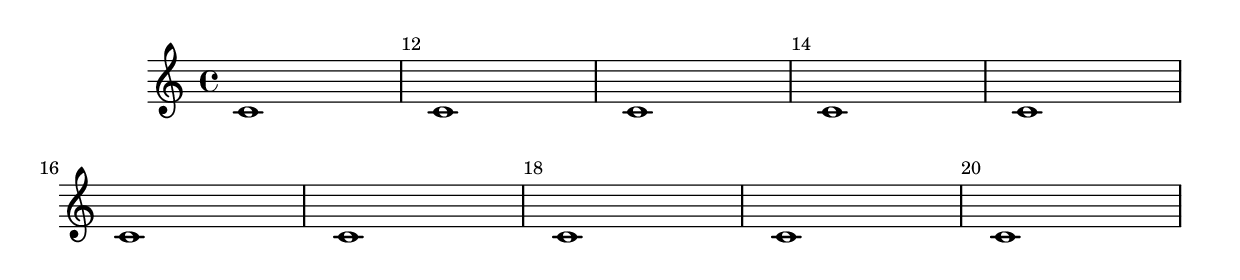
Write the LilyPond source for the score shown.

%% Do not edit this file; it is automatically
%% generated from LSR http://lsr.dsi.unimi.it
%% This file is in the public domain.
\version "2.13.16"

\header {
  lsrtags = "rhythms"

%% Translation of GIT committish: 00ef2ac3dd16e21c9ffdffaa4d6d043a3f1a76e6
  texidoces = "

Se pueden imprimir los números de compás a intervalos regulares
mediante el establecimiento de la propiedad
@code{barNumberVisibility}.  Aquí los números de compás se
imprimen a cada dos compases excepto al final de la línea.

"

  doctitlees = "Imprimir números de compás a intervalos regulares"



%% Translation of GIT committish: d96023d8792c8af202c7cb8508010c0d3648899d
  texidocde = "
Taktnummern können in regelmäßigen Intervallen gesetzt werden, indem
man die Eigenschaft @code{barNumberVisibility} definiert.  In diesem
Beispiel werden die Taktnummern jeden zweiten Takt gesetzt, außer
am Ende einer Zeile.

"
  doctitlede = "Setzen der Taktnummern in regelmäßigen Intevallen"



%% Translation of GIT committish: 21c8461ea87cd670a35a40b91d3ef20de03a0409
  texidocfr = "
Vous pouvez imprimer un numéro de mesure à intervalle régulier plutôt
qu'en tête de chaque ligne seulement, en recourrant à la propriété
@code{barNumberVisibility}.  Voici comment afficher le numéro toutes les
deux mesures sauf en fin de ligne.

"
  doctitlefr = "Imprimer les numéros de mesure à intervalle régulier"

  texidoc = "
Bar numbers can be printed at regular intervals by setting the property
@code{barNumberVisibility}. Here the bar numbers are printed every two
measures except at the end of the line.

"
  doctitle = "Printing bar numbers at regular intervals"
} % begin verbatim

\relative c' {
  \override Score.BarNumber #'break-visibility = #end-of-line-invisible
  \set Score.currentBarNumber = #11
  % Permit first bar number to be printed
  \bar ""
  % Print a bar number every second measure
  \set Score.barNumberVisibility = #(every-nth-bar-number-visible 2)
  c1 | c | c | c | c
  \break
  c1 | c | c | c | c
}

